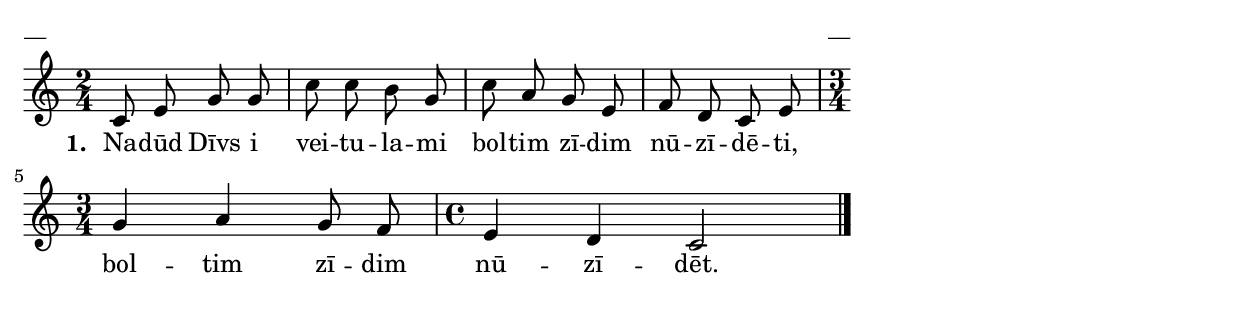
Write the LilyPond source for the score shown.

\version "2.13.18"
\paper {
line-width = 14\cm
left-margin = 0.4\cm
between-system-padding = 0.1\cm
between-system-space = 0.1\cm
}
% SBTZK, p.130
\layout {
indent = #0
ragged-last = ##f
}


voiceA = \relative c' {
\clef "treble"
\key c \major
\time 2/4 
c8 e g g | c c b g | c a g e |
f d c e | \time 3/4 g4 a g8 f | \time 4/4 e4 d c2 \bar"|."
}

lyricA = \lyricmode {
\set stanza = "1. "
Na -- dūd Dīvs i vei -- tu -- la -- mi bol -- tim zī -- dim
nū -- zī -- dē -- ti, bol -- tim zī -- dim nū -- zī -- dēt.
}

fullScore = <<
%\new ChordNames { \chordsA }
\new Staff {
<<
\new Voice = "voiceA" { \oneVoice \autoBeamOff \voiceA }
\lyricsto "voiceA" \new Lyrics  \lyricA
%\new Voice = "voiceB" { \voiceTwo \autoBeamOff \voiceB }
>>
}
>>



\score {
\fullScore
\header { piece = "__" opus = "__" }
}
\markup { \with-color #(x11-color 'white) \sans \smaller "__" }
\score {
\unfoldRepeats
\fullScore
\midi {
\context { \Staff \remove "Staff_performer" }
\context { \Voice \consists "Staff_performer" }
}
}


